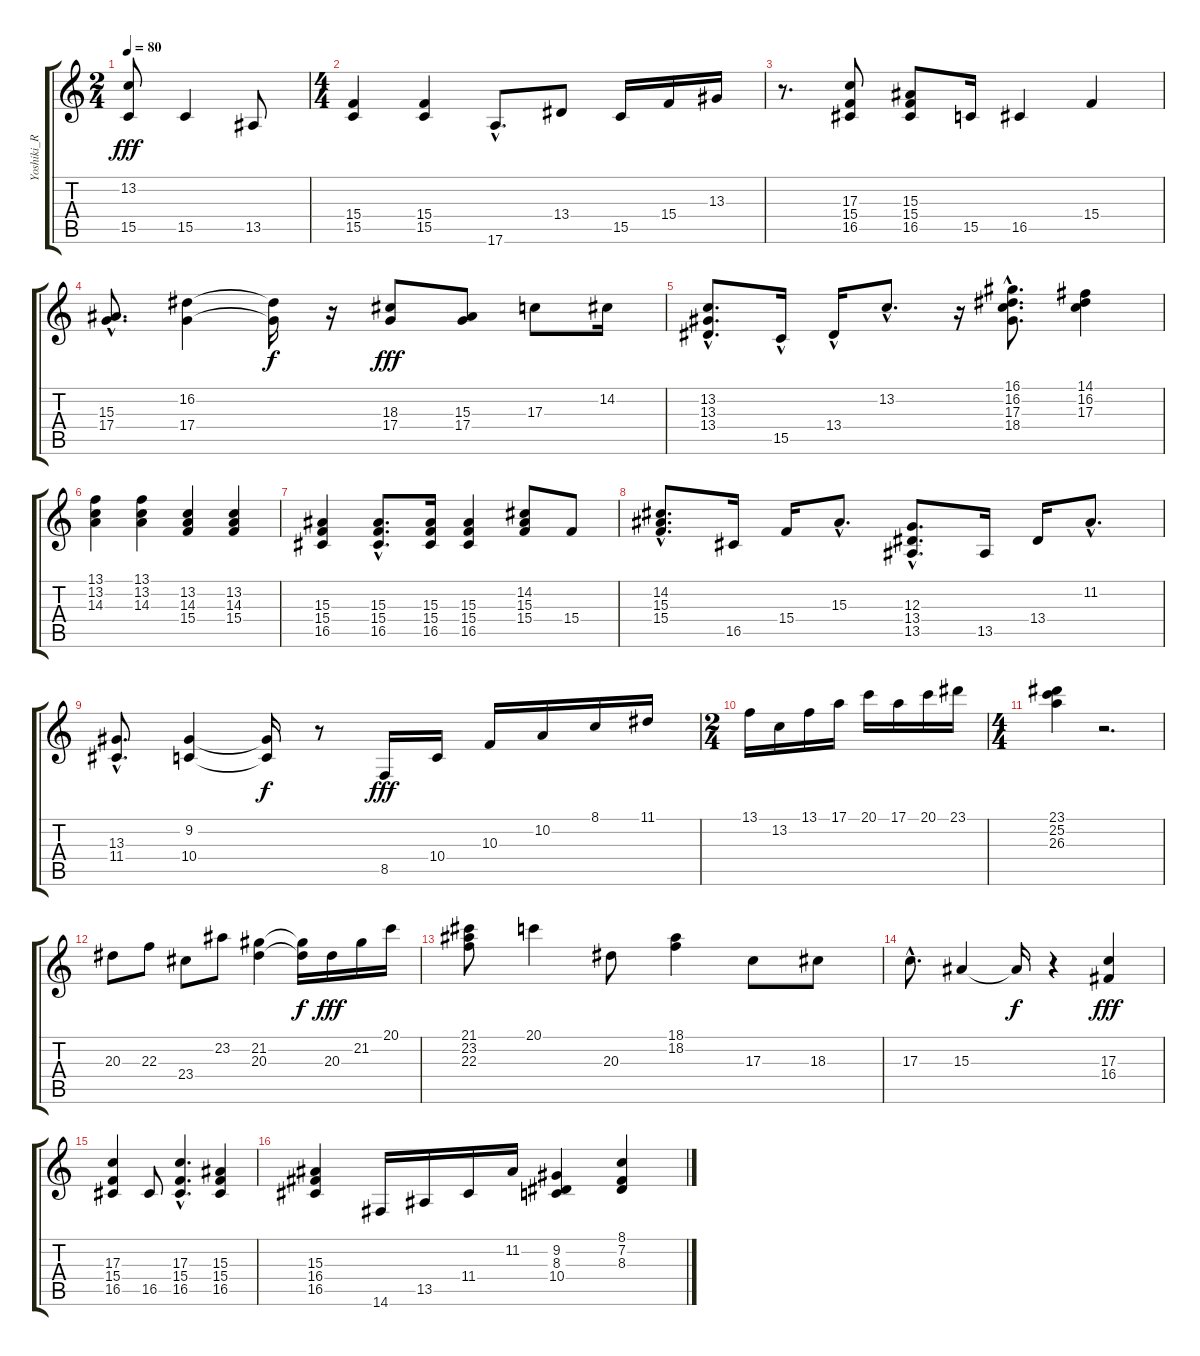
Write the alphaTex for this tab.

\track ("Yoshiki_R" "Yoshiki_R") {instrument acousticgrandpiano}
\staff {score tabs}
\tuning (E4 B3 G3 D3 A2 E2) {hide}
\ts (2 4)
\tempo 80
\clef g2
\ks c
(13.2 15.5).8{dy fff} 15.5.4 13.5.8 |
\ts (4 4)
(15.4 15.5).4 (15.4 15.5).4 17.6{hac}.8{d} 13.4.8 15.5.16 15.4.16 13.3.16 |
r.8{d} (17.3 15.4 16.5).8 (15.3 15.4 16.5).8 15.5.16 16.5.4 15.4.4 |
(15.3{hac} 17.4{hac}).8{d} (16.2 17.4).4 (16.2{t} 17.4{t}).16{dy f} r.16 (18.3 17.4).8{dy fff} (15.3 17.4).8 17.3.8 14.2.16 |
(13.2{hac} 13.3{hac} 13.4{hac}).8{d} 15.5{hac}.16 13.4{hac}.16 13.2{hac}.8{d} r.16 (16.1{hac} 16.2{hac} 17.3{hac} 18.4{hac}).8{d} (14.1 16.2 17.3).4 |
(13.1 13.2 14.3).4 (13.1 13.2 14.3).4 (13.2 14.3 15.4).4 (13.2 14.3 15.4).4 |
(15.3 15.4 16.5).4 (15.3{hac} 15.4{hac} 16.5{hac}).8{d} (15.3 15.4 16.5).16 (15.3 15.4 16.5).4 (14.2 15.3 15.4).8 15.4.8 |
(14.2{hac} 15.3{hac} 15.4{hac}).8{d} 16.5.16 15.4.16 15.3{hac}.8{d} (12.3{hac} 13.4{hac} 13.5{hac}).8{d} 13.5.16 13.4.16 11.2{hac}.8{d} |
(13.3{hac} 11.4{hac}).8{d} (9.2 10.4).4 (9.2{t} 10.4{t}).16{dy f} r.8 8.5.16{dy fff} 10.4.16 10.3.16 10.2.16 8.1.16 11.1.16 |
\ts (2 4)
13.1.16 13.2.16 13.1.16 17.1.16 20.1.16 17.1.16 20.1.16 23.1.16 |
\ts (4 4)
(23.1 25.2 26.3).4 r.2{d} |
20.3.8 22.3.8 23.4.8 23.2.8 (21.2 20.3).4 (21.2{t} 20.3{t}).16{dy f} 20.3.16{dy fff} 21.2.16 20.1.16 |
(21.1 23.2 22.3).8 20.1.4 20.3.8 (18.1 18.2).4 17.3.8 18.3.8 |
17.3{hac}.8{d} 15.3.4 15.3{t}.16{dy f} r.4 (17.3 16.4).4{dy fff} |
(17.3 15.4 16.5).4 16.5.8 (17.3{hac} 15.4{hac} 16.5{hac}).4{d} (15.3 15.4 16.5).4 |
(15.3 16.4 16.5).4 14.6.16 13.5.16 11.4.16 11.2.16 (9.2 8.3 10.4).4 (8.1 7.2 8.3).4
